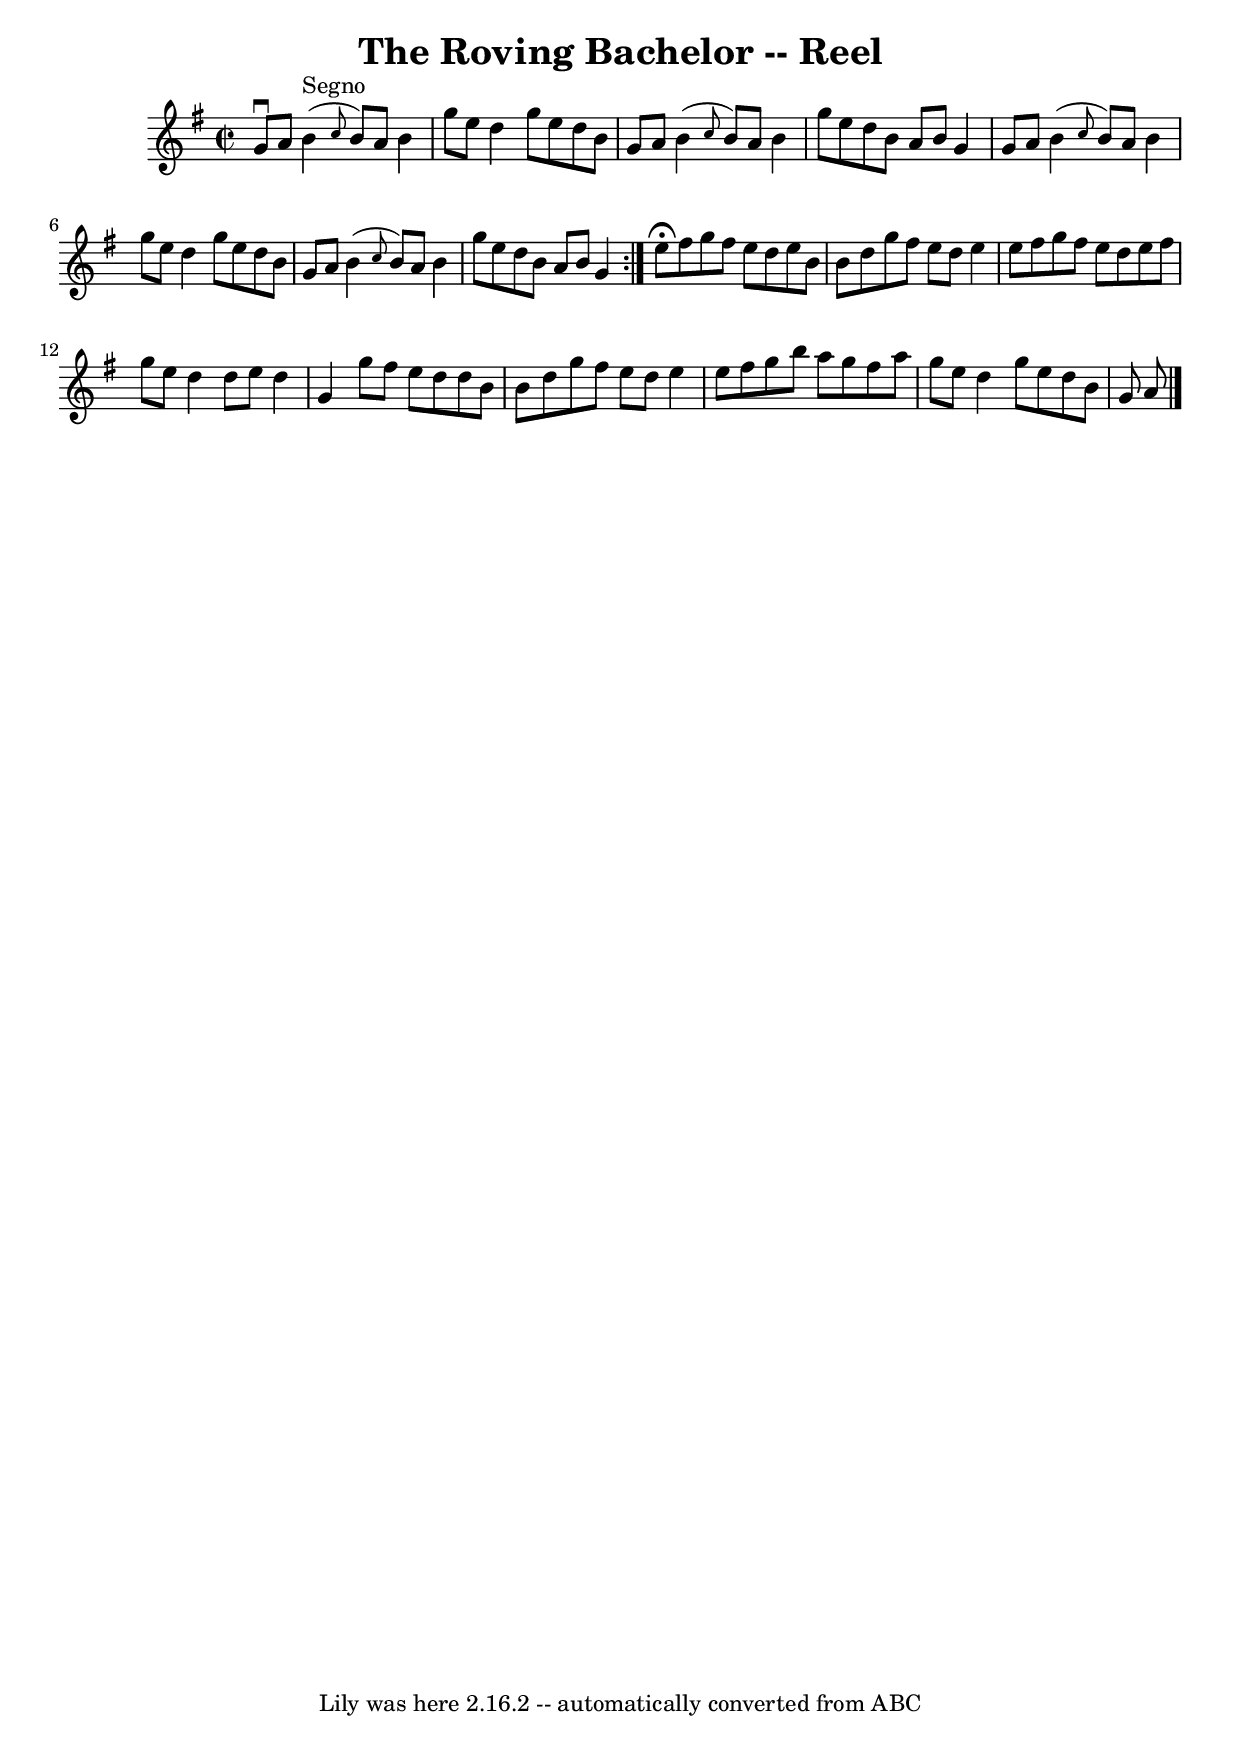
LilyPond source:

\version "2.7.40"
\include "Mammoth.ily"
\header {
	%% book = "Ryan's Mammoth Collection"
	crossRefNumber = "1"
	footnotes = ""
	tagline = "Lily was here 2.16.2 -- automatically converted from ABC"
	title = "The Roving Bachelor -- Reel"
}
voicedefault =  {
\set Score.defaultBarType = "empty"

\repeat volta 2 {
\override Staff.TimeSignature #'style = #'C
 \time 2/2 \key g \major g'8^\downbow a'8    |
 b'4^"Segno"(
\grace { c''8  } b'8) a'8 b'4 g''8 e''8  |
 d''4    
g''8 e''8 d''8 b'8 g'8 a'8  |
 b'4 (\grace { c''8  } 
 b'8) a'8 b'4 g''8 e''8  |
 d''8 b'8 a'8 b'8    
g'4 g'8 a'8  |
 b'4 (\grace { c''8  } b'8) a'8    
b'4 g''8 e''8  |
 d''4 g''8 e''8 d''8 b'8 g'8    
a'8  |
 b'4 (\grace { c''8  } b'8) a'8 b'4 g''8    
e''8  |
 d''8 b'8 a'8 b'8 g'4    } e''8^\fermata   
fis''8  |
 g''8 fis''8 e''8 d''8 e''8 b'8 b'8 d''8 
 |
 g''8 fis''8 e''8 d''8 e''4 e''8 fis''8  |
  
 g''8 fis''8 e''8 d''8 e''8 fis''8 g''8 e''8  |
   
d''4 d''8 e''8 d''4 g'4  |
 g''8 fis''8 e''8    
d''8 d''8 b'8 b'8 d''8  |
 g''8 fis''8 e''8 d''8   
 e''4 e''8 fis''8  |
 g''8 b''8 a''8 g''8 fis''8    
a''8 g''8 e''8  |
 d''4 g''8 e''8 d''8 b'8 g'8    
a'8    \bar "|."   
}

\score{
    <<

	\context Staff="default"
	{
	    \voicedefault 
	}

    >>
	\layout {
	}
	\midi {}
}
